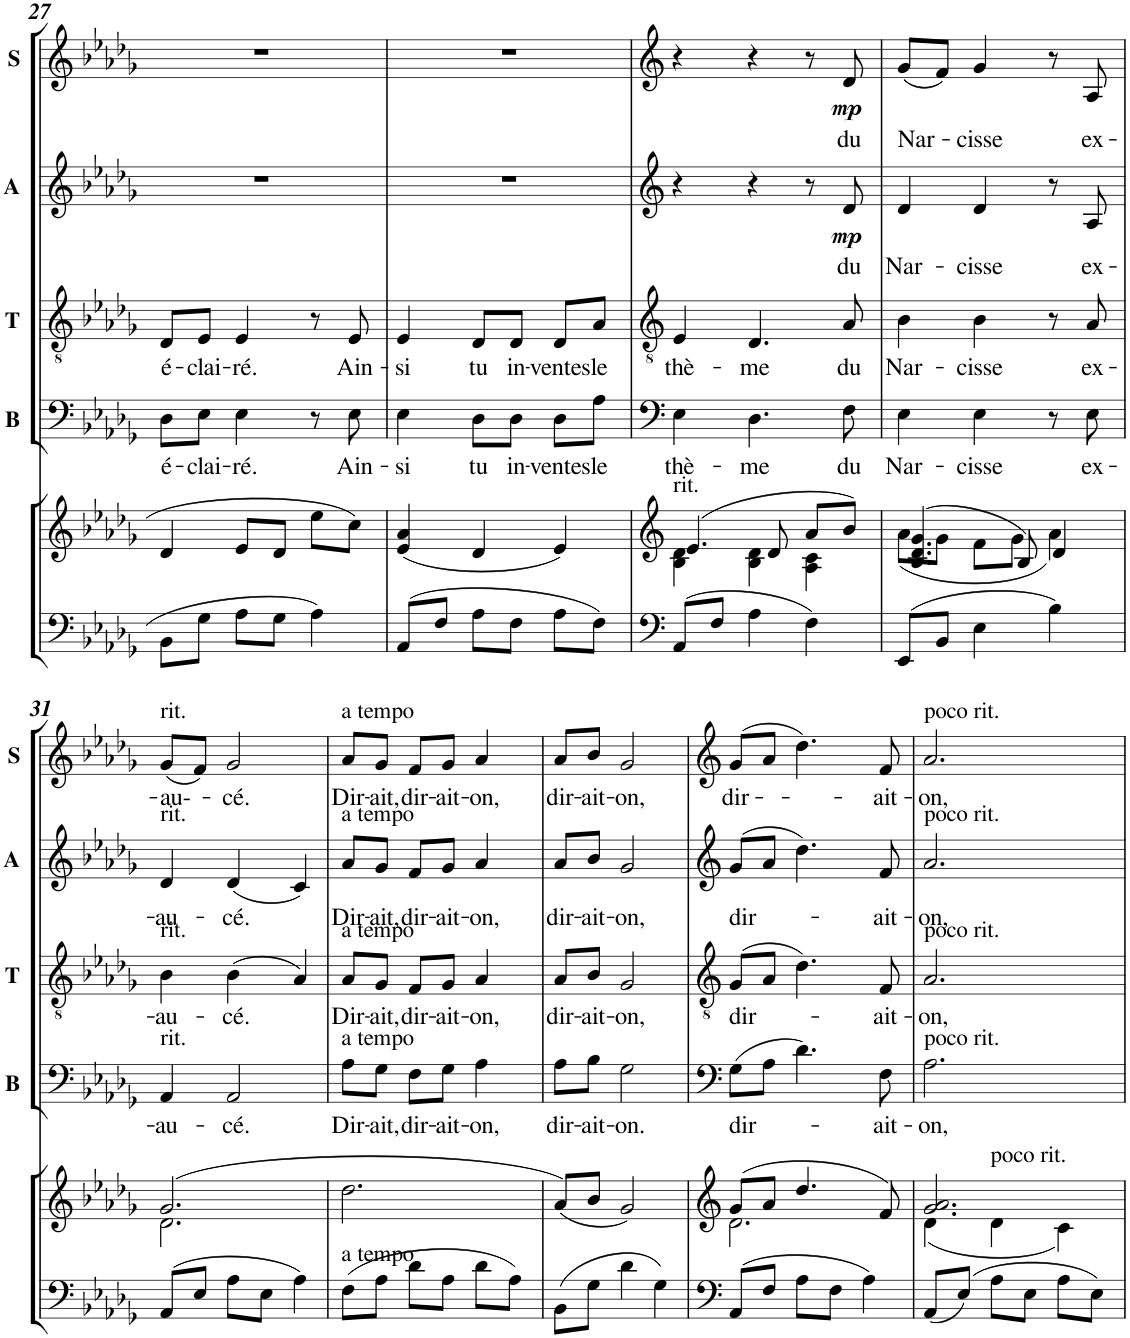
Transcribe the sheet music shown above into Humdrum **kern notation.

**kern	**kern	**kern	**text	**kern	**text	**kern	**text	**dynam	**kern	**text	**dynam
*part6	*part5	*part4	*part4	*part3	*part3	*part2	*part2	*part2	*part1	*part1	*part1
*staff6	*staff5	*staff4	*staff4	*staff3	*staff3	*staff2	*staff2	*staff2	*staff1	*staff1	*staff1
*I"P2	*I"P1	*I"Basso	*	*I"Tenor	*	*I"Alto	*	*	*I"Soprano	*	*
*	*	*I'B	*	*I'T	*	*I'A	*	*	*I'S	*	*
!!LO:PB:g=z
*clefF4	*clefG2	*clefF4	*	*clefGv2	*	*clefG2	*	*	*clefG2	*	*
*k[b-e-a-d-g-]	*k[b-e-a-d-g-]	*k[b-e-a-d-g-]	*	*k[b-e-a-d-g-]	*	*k[b-e-a-d-g-]	*	*	*k[b-e-a-d-g-]	*	*
*M3/4	*M3/4	*M3/4	*	*M3/4	*	*M3/4	*	*	*M3/4	*	*
=27	=27	=27	=27	=27	=27	=27	=27	=27	=27	=27	=27
!	!	!	!LO:LY:b	!	!LO:LY:b	!	!	!	!	!	!
8BB-\L	4d-/	8D-\L	é-	8D-/L	é-	2.r	.	.	2.r	.	.
!	!	!	!LO:LY:b	!	!LO:LY:b	!	!	!	!	!	!
8G-\J	.	8E-\J	clai-	8E-/J	clai-	.	.	.	.	.	.
!	!	!	!LO:LY:b	!	!LO:LY:b	!	!	!	!	!	!
8A-\L	8e-/L	4E-\	ré.	4E-/	ré.	.	.	.	.	.	.
8G-\J	8d-/J	.	.	.	.	.	.	.	.	.	.
4A-\	8ee-\L	8r	.	8r	.	.	.	.	.	.	.
!	!	!	!LO:LY:b	!	!LO:LY:b	!	!	!	!	!	!
.	8cc\J	8E-\	Ain-	8E-/	Ain-	.	.	.	.	.	.
=28	=28	=28	=28	=28	=28	=28	=28	=28	=28	=28	=28
!	!	!	!LO:LY:b	!	!LO:LY:b	!	!	!	!	!	!
(8AA-/L	(4e-/ 4a-/	4E-\	si	4E-/	si	2.r	.	.	2.r	.	.
8F/J	.	.	.	.	.	.	.	.	.	.	.
!	!	!	!LO:LY:b	!	!LO:LY:b	!	!	!	!	!	!
8A-\L	4d-/	8D-\L	tu	8D-/L	tu	.	.	.	.	.	.
!	!	!	!LO:LY:b	!	!LO:LY:b	!	!	!	!	!	!
8F\J	.	8D-\J	in-	8D-/J	in-	.	.	.	.	.	.
!	!	!	!LO:LY:b	!	!LO:LY:b	!	!	!	!	!	!
8A-\L	4e-/)	8D-\L	ventes	8D-/L	ventes	.	.	.	.	.	.
!	!	!	!LO:LY:b	!	!LO:LY:b	!	!	!	!	!	!
8F\J)	.	8A-\J	le	8A-/J	le	.	.	.	.	.	.
=29	=29	=29	=29	=29	=29	=29	=29	=29	=29	=29	=29
*	*^	*	*	*	*	*	*	*	*	*	*
!	!LO:TX:a:t=rit.	!	!	!	!	!	!	!	!	!	!	!
!	!	!	!	!LO:LY:b	!	!LO:LY:b	!	!	!	!	!	!
(8AA-/L	(4.e-/	4B-\ 4d-\	4E-\	thè-	4E-/	thè-	4r	.	.	4r	.	.
8F/J	.	.	.	.	.	.	.	.	.	.	.	.
!	!	!	!	!LO:LY:b	!	!LO:LY:b	!	!	!	!	!	!
4A-\	.	4B-\ 4d-\	4.D-\	me	4.D-/	me	4r	.	.	4r	.	.
.	8d-/	.	.	.	.	.	.	.	.	.	.	.
4F\)	8a-/L	4A-\ 4c\	.	.	.	.	8r	.	.	8r	.	.
!	!	!	!	!LO:LY:b	!	!LO:LY:b	!	!LO:LY:b	!LO:DY:b	!	!LO:LY:b	!LO:DY:b
.	8b-/J)	.	8F\	du	8A-/	du	8d-/	du	mp	8d-/	du	mp
=30	=30	=30	=30	=30	=30	=30	=30	=30	=30	=30	=30	=30
!	!	!	!	!LO:LY:b	!	!LO:LY:b	!	!LO:LY:b	!	!	!LO:LY:b	!
(8EE-/L	(4.B-/ 4.d-/ 4.g-/	(8a-\L	4E-\	Nar-	4B-\	Nar-	4d-/	Nar-	.	(8g-/L	Nar-	.
8BB-/J	.	8g-\J	.	.	.	.	.	.	.	8f/J)	.	.
!	!	!	!	!LO:LY:b	!	!LO:LY:b	!	!LO:LY:b	!	!	!LO:LY:b	!
4E-\	.	8f\L	4E-\	cisse	4B-\	cisse	4d-/	cisse	.	4g-/	cisse	.
.	8B-/)	8g-\J	.	.	.	.	.	.	.	.	.	.
4B-\)	4d-/	4a-\)	8r	.	8r	.	8r	.	.	8r	.	.
!	!	!	!	!LO:LY:b	!	!LO:LY:b	!	!LO:LY:b	!	!	!LO:LY:b	!
.	.	.	8E-\	ex-	8A-/	ex-	8A-/	ex-	.	8A-/	ex-	.
!!LO:LB:g=z
=31	=31	=31	=31	=31	=31	=31	=31	=31	=31	=31	=31	=31
!	!	!	!	!	!	!	!	!	!	!LO:TX:a:t=rit.	!	!
!	!	!	!	!	!	!	!LO:TX:a:t=rit.	!	!	!	!	!
!	!	!	!	!	!LO:TX:a:t=rit.	!	!	!	!	!	!	!
!	!	!	!LO:TX:a:t=rit.	!	!	!	!	!	!	!	!	!
!	!	!	!	!LO:LY:b	!	!LO:LY:b	!	!LO:LY:b	!	!	!LO:LY:b	!
(8AA-/L	(2.g-/	2.d-\	4AA-/	au-	4B-\	au-	4d-/	au-	.	(8g-/L	au--	.
8E-/J	.	.	.	.	.	.	.	.	.	8f/J)	.	.
!	!	!	!	!LO:LY:b	!	!LO:LY:b	!	!LO:LY:b	!	!	!LO:LY:b	!
8A-\L	.	.	2AA-/	cé.	(4B-\	cé.	(4d-/	cé.	.	2g-/	cé.	.
8E-\J	.	.	.	.	.	.	.	.	.	.	.	.
4A-\)	.	.	.	.	4A-/)	.	4c/)	.	.	.	.	.
*	*v	*v	*	*	*	*	*	*	*	*	*	*
=32	=32	=32	=32	=32	=32	=32	=32	=32	=32	=32	=32
!	!	!	!	!	!	!	!	!	!LO:TX:a:t=a tempo	!	!
!	!	!	!	!	!	!LO:TX:a:t=a tempo	!	!	!	!	!
!	!	!	!	!LO:TX:a:t=a tempo	!	!	!	!	!	!	!
!	!	!LO:TX:a:t=a tempo	!	!	!	!	!	!	!	!	!
!LO:TX:a:t=a tempo	!	!	!	!	!	!	!	!	!	!	!
!	!	!	!LO:LY:b	!	!LO:LY:b	!	!LO:LY:b	!	!	!LO:LY:b	!
(8F\L	2.dd-\	8A-\L	Dir-	8A-/L	Dir-	8a-/L	Dir-	.	8a-/L	Dir-	.
!	!	!	!LO:LY:b	!	!LO:LY:b	!	!LO:LY:b	!	!	!LO:LY:b	!
8A-\J	.	8G-\J	ait,	8G-/J	ait,	8g-/J	ait,	.	8g-/J	ait,	.
!	!	!	!LO:LY:b	!	!LO:LY:b	!	!LO:LY:b	!	!	!LO:LY:b	!
8d-\L	.	8F\L	dir-	8F/L	dir-	8f/L	dir-	.	8f/L	dir-	.
!	!	!	!LO:LY:b	!	!LO:LY:b	!	!LO:LY:b	!	!	!LO:LY:b	!
8A-\J	.	8G-\J	ait-	8G-/J	ait-	8g-/J	ait-	.	8g-/J	ait-	.
!	!	!	!LO:LY:b	!	!LO:LY:b	!	!LO:LY:b	!	!	!LO:LY:b	!
8d-\L	.	4A-\	on,	4A-/	on,	4a-/	on,	.	4a-/	on,	.
8A-\J)	.	.	.	.	.	.	.	.	.	.	.
=33	=33	=33	=33	=33	=33	=33	=33	=33	=33	=33	=33
!	!	!	!LO:LY:b	!	!LO:LY:b	!	!LO:LY:b	!	!	!LO:LY:b	!
(8BB-\L	(8a-/L)	8A-\L	dir-	8A-/L	dir-	8a-/L	dir-	.	8a-/L	dir-	.
!	!	!	!LO:LY:b	!	!LO:LY:b	!	!LO:LY:b	!	!	!LO:LY:b	!
8G-\J	8b-/J	8B-\J	ait-	8B-/J	ait-	8b-/J	ait-	.	8b-/J	ait-	.
!	!	!	!LO:LY:b	!	!LO:LY:b	!	!LO:LY:b	!	!	!LO:LY:b	!
4d-\	2g-/)	2G-\	on.	2G-/	on,	2g-/	on,	.	2g-/	on,	.
4G-\)	.	.	.	.	.	.	.	.	.	.	.
=34	=34	=34	=34	=34	=34	=34	=34	=34	=34	=34	=34
*	*^	*	*	*	*	*	*	*	*	*	*
!	!	!	!	!LO:LY:b	!	!LO:LY:b	!	!LO:LY:b	!	!	!LO:LY:b	!
(8AA-/L	(8g-/L	2.d-\	(8G-\L	dir-	(8G-/L	dir-	(8g-/L	dir-	.	(8g-/L	dir-	.
8F/J	8a-/J	.	8A-\J	.	8A-/J	.	8a-/J	.	.	8a-/J	.	.
8A-\L	4.dd-/	.	4.d-\)	.	4.d-\)	.	4.dd-\)	.	.	4.dd-\)	.	.
8F\J	.	.	.	.	.	.	.	.	.	.	.	.
4A-\)	.	.	.	.	.	.	.	.	.	.	.	.
!	!	!	!	!LO:LY:b	!	!LO:LY:b	!	!LO:LY:b	!	!	!LO:LY:b	!
.	8f/)	.	8F\	ait-	8F/	ait-	8f/	ait-	.	8f/	ait-	.
=35	=35	=35	=35	=35	=35	=35	=35	=35	=35	=35	=35	=35
!	!	!	!	!	!	!	!	!	!	!LO:TX:a:t=poco rit.	!	!
!	!	!	!	!	!	!	!LO:TX:a:t=poco rit.	!	!	!	!	!
!	!	!	!	!	!LO:TX:a:t=poco rit.	!	!	!	!	!	!	!
!	!	!	!LO:TX:a:t=poco rit.	!	!	!	!	!	!	!	!	!
!	!	!	!	!LO:LY:b	!	!LO:LY:b	!	!LO:LY:b	!	!	!LO:LY:b	!
(8AA-/L	2.g-/ 2.a-/	(4d-\	2.A-\	on,	2.A-/	on,	2.a-/	on,	.	2.a-/	on,	.
(8E-/J)	.	.	.	.	.	.	.	.	.	.	.	.
!	!	!LO:TX:a:t=poco rit.	!	!	!	!	!	!	!	!	!	!
8A-\L	.	4d-\	.	.	.	.	.	.	.	.	.	.
8E-\J	.	.	.	.	.	.	.	.	.	.	.	.
8A-\L	.	4c\)	.	.	.	.	.	.	.	.	.	.
8E-\J)	.	.	.	.	.	.	.	.	.	.	.	.
*	*v	*v	*	*	*	*	*	*	*	*	*	*
=	=	=	=	=	=	=	=	=	=	=	=
*-	*-	*-	*-	*-	*-	*-	*-	*-	*-	*-	*-
